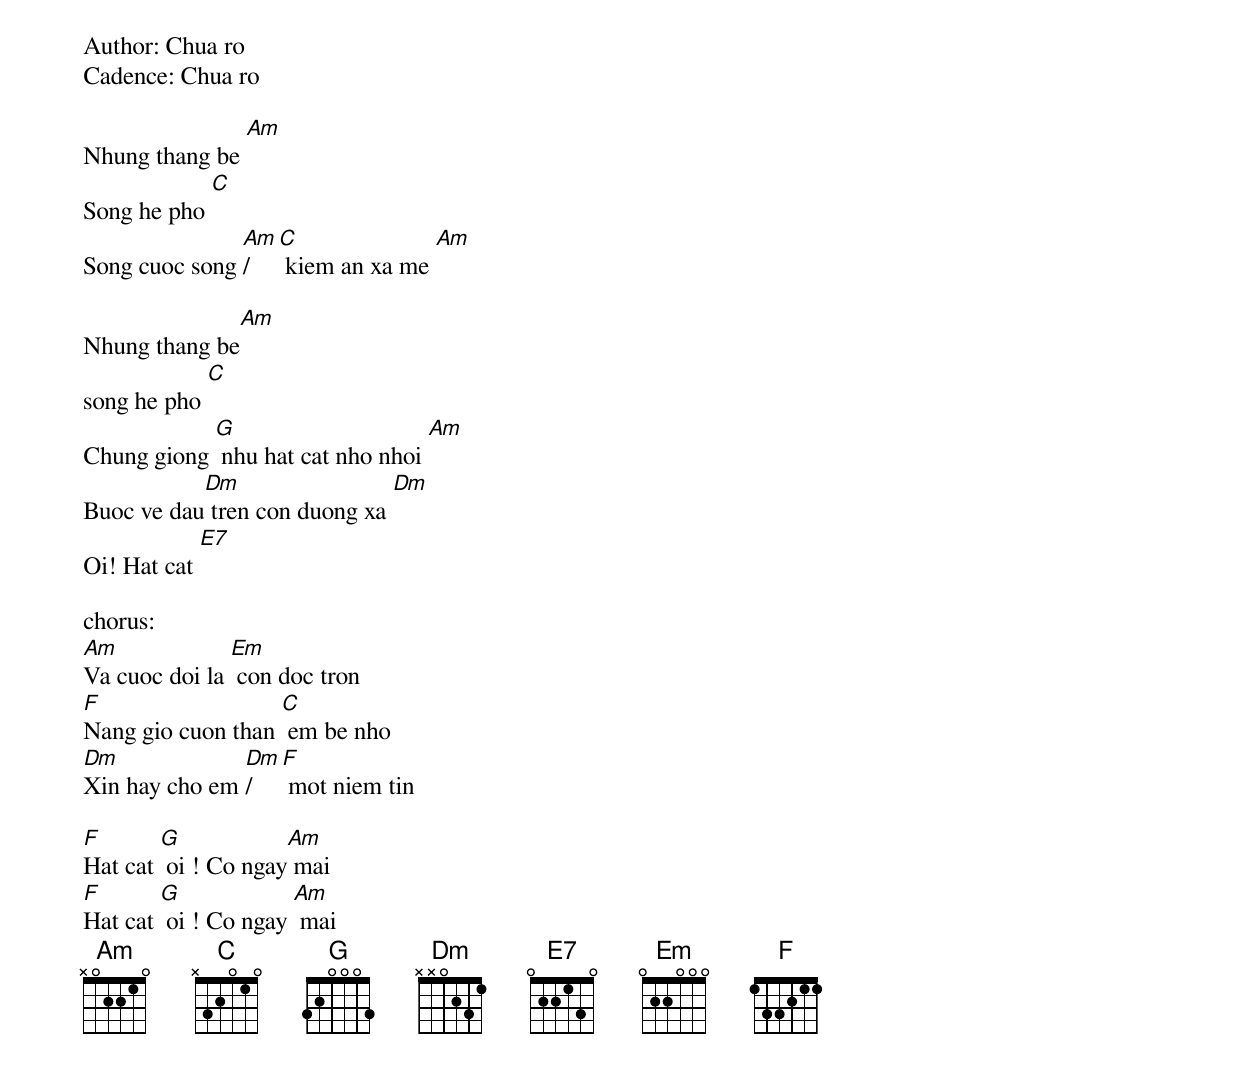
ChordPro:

Author: Chua ro
Cadence: Chua ro

Nhung thang be [Am]
Song he pho [C]
Song cuoc song [Am]/[C] kiem an xa me [Am]

Nhung thang be[Am]
song he pho [C]
Chung giong [G] nhu hat cat nho nhoi [Am]
Buoc ve dau[Dm] tren con duong xa [Dm]
Oi! Hat cat [E7]

chorus:
[Am]Va cuoc doi la [Em] con doc tron
[F]Nang gio cuon than [C] em be nho
[Dm]Xin hay cho em [Dm]/[F] mot niem tin

[F]Hat cat [G] oi ! Co ngay[Am] mai
[F]Hat cat [G] oi ! Co ngay [Am] mai
